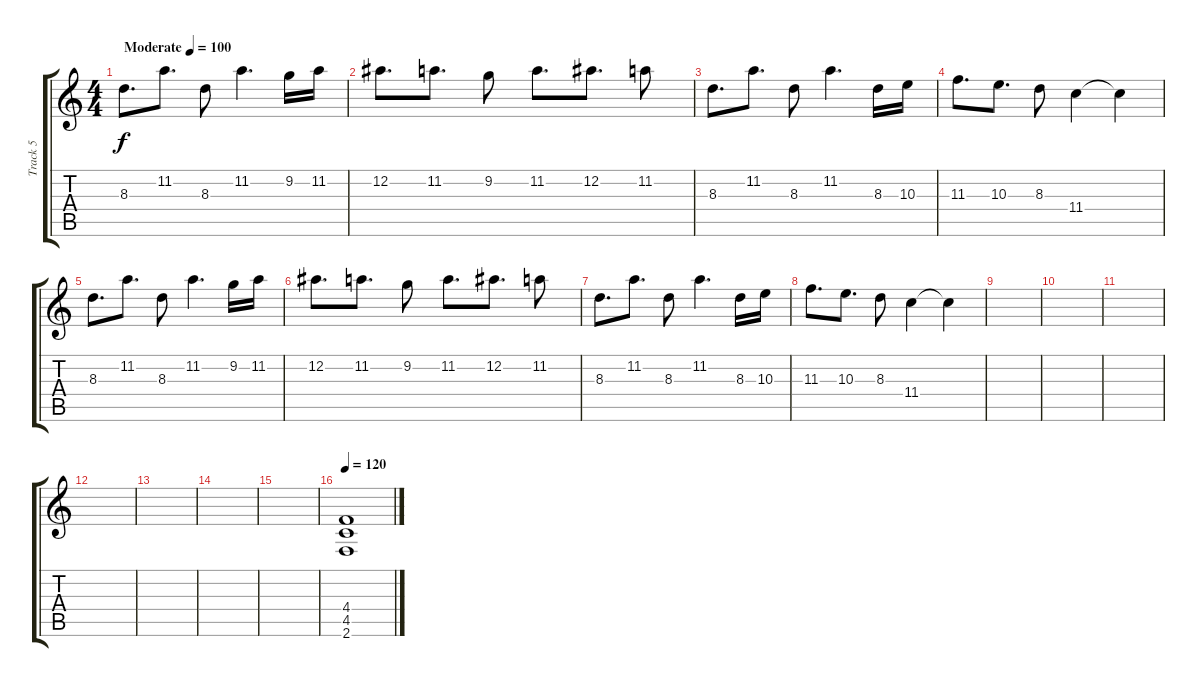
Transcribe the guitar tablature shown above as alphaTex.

\track ("Track 5" "Track 5") {mute instrument distortionguitar}
\staff {score tabs}
\tuning (Eb4 Bb3 Gb3 Db3 Ab2 Eb2) {hide}
\ts (4 4)
\tempo (100 "Moderate")
\clef g2
\ks c
8.3.8{d dy f instrument distortionguitar} 11.2.8{d} 8.3.8 11.2.4{d} 9.2.16 11.2.16 |
12.2.8{d} 11.2.8{d} 9.2.8 11.2.8{d} 12.2.8{d} 11.2.8 |
8.3.8{d} 11.2.8{d} 8.3.8 11.2.4{d} 8.3.16 10.3.16 |
11.3.8{d} 10.3.8{d} 8.3.8 11.4.4 11.4{t}.4 |
8.3.8{d} 11.2.8{d} 8.3.8 11.2.4{d} 9.2.16 11.2.16 |
12.2.8{d} 11.2.8{d} 9.2.8 11.2.8{d} 12.2.8{d} 11.2.8 |
8.3.8{d} 11.2.8{d} 8.3.8 11.2.4{d} 8.3.16 10.3.16 |
11.3.8{d} 10.3.8{d} 8.3.8 11.4.4 11.4{t}.4 |
|
|
|
|
|
|
|
\tempo 120
(4.4 4.5 2.6).1
